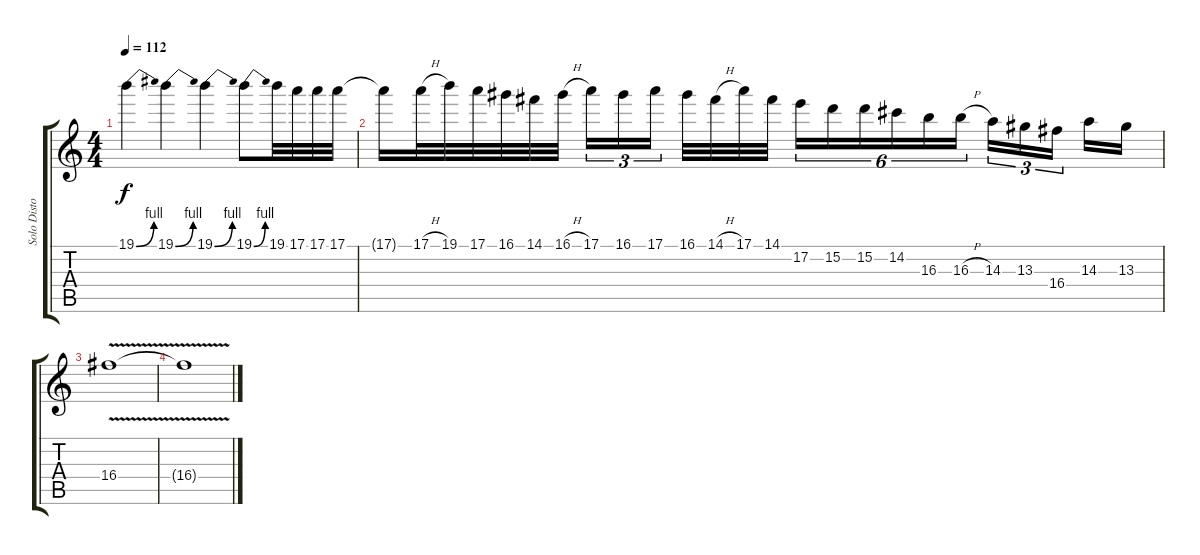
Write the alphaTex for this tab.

\track ("Solo Distortion" "Solo Disto") {instrument distortionguitar}
\staff {score tabs}
\tuning (E4 B3 G3 D3 A2 E2) {hide}
\ts (4 4)
\tempo 112
\clef g2
\ks c
19.1{be (bend 0 0 60 4)}.4{dy f} 19.1{be (bend 0 0 60 4)}.4 19.1{be (bend 0 0 60 4)}.4 19.1{be (bend 0 0 60 4)}.8 19.1.32 17.1.32 17.1.32 17.1.32 |
17.1{t}.16 17.1{h}.32 19.1.32 17.1.32 16.1.32 14.1.32 16.1{h}.32 17.1.16{tu (3 2)} 16.1.16{tu (3 2)} 17.1.16{tu (3 2)} 16.1.32 14.1{h}.32 17.1.32 14.1.32 17.2.16{tu (6 4)} 15.2.16{tu (6 4)} 15.2.16{tu (6 4)} 14.2.16{tu (6 4)} 16.3.16{tu (6 4)} 16.3{h}.16{tu (6 4)} 14.3.16{tu (3 2)} 13.3.16{tu (3 2)} 16.4.16{tu (3 2)} 14.3.16 13.3.16 |
16.4{v}.1{volume 3} |
16.4{t}.1
